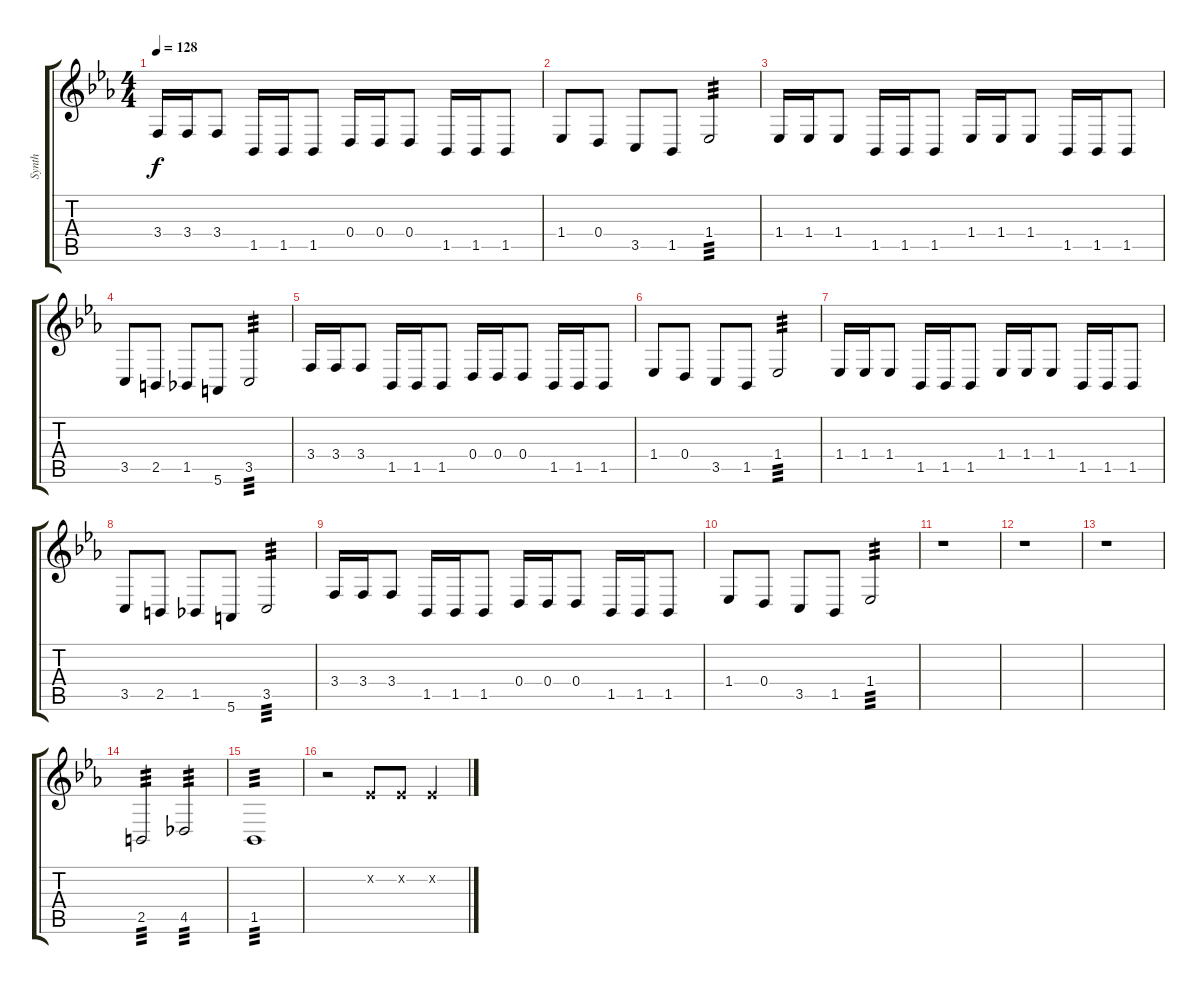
\track ("Synth" "Synth") {instrument marimba}
\staff {score tabs}
\tuning (E4 B3 G3 D3 A2 E2) {hide}
\ts (4 4)
\tempo 128
\clef g2
\ks eb
3.4.16{dy f} 3.4.16 3.4.8 1.5.16 1.5.16 1.5.8 0.4.16 0.4.16 0.4.8 1.5.16 1.5.16 1.5.8 |
1.4.8 0.4.8 3.5.8 1.5.8 1.4.2{tp 3} |
1.4.16 1.4.16 1.4.8 1.5.16 1.5.16 1.5.8 1.4.16 1.4.16 1.4.8 1.5.16 1.5.16 1.5.8 |
3.5.8 2.5.8 1.5.8 5.6.8 3.5.2{tp 3} |
3.4.16 3.4.16 3.4.8 1.5.16 1.5.16 1.5.8 0.4.16 0.4.16 0.4.8 1.5.16 1.5.16 1.5.8 |
1.4.8 0.4.8 3.5.8 1.5.8 1.4.2{tp 3} |
1.4.16 1.4.16 1.4.8 1.5.16 1.5.16 1.5.8 1.4.16 1.4.16 1.4.8 1.5.16 1.5.16 1.5.8 |
3.5.8 2.5.8 1.5.8 5.6.8 3.5.2{tp 3} |
3.4.16 3.4.16 3.4.8 1.5.16 1.5.16 1.5.8 0.4.16 0.4.16 0.4.8 1.5.16 1.5.16 1.5.8 |
1.4.8 0.4.8 3.5.8 1.5.8 1.4.2{tp 3} |
r.1 |
r.1 |
r.1 |
2.5.2{tp 3} 4.5.2{tp 3} |
1.5.1{tp 3} |
r.2 4.2{x}.8 4.2{x}.8 4.2{x}.4
